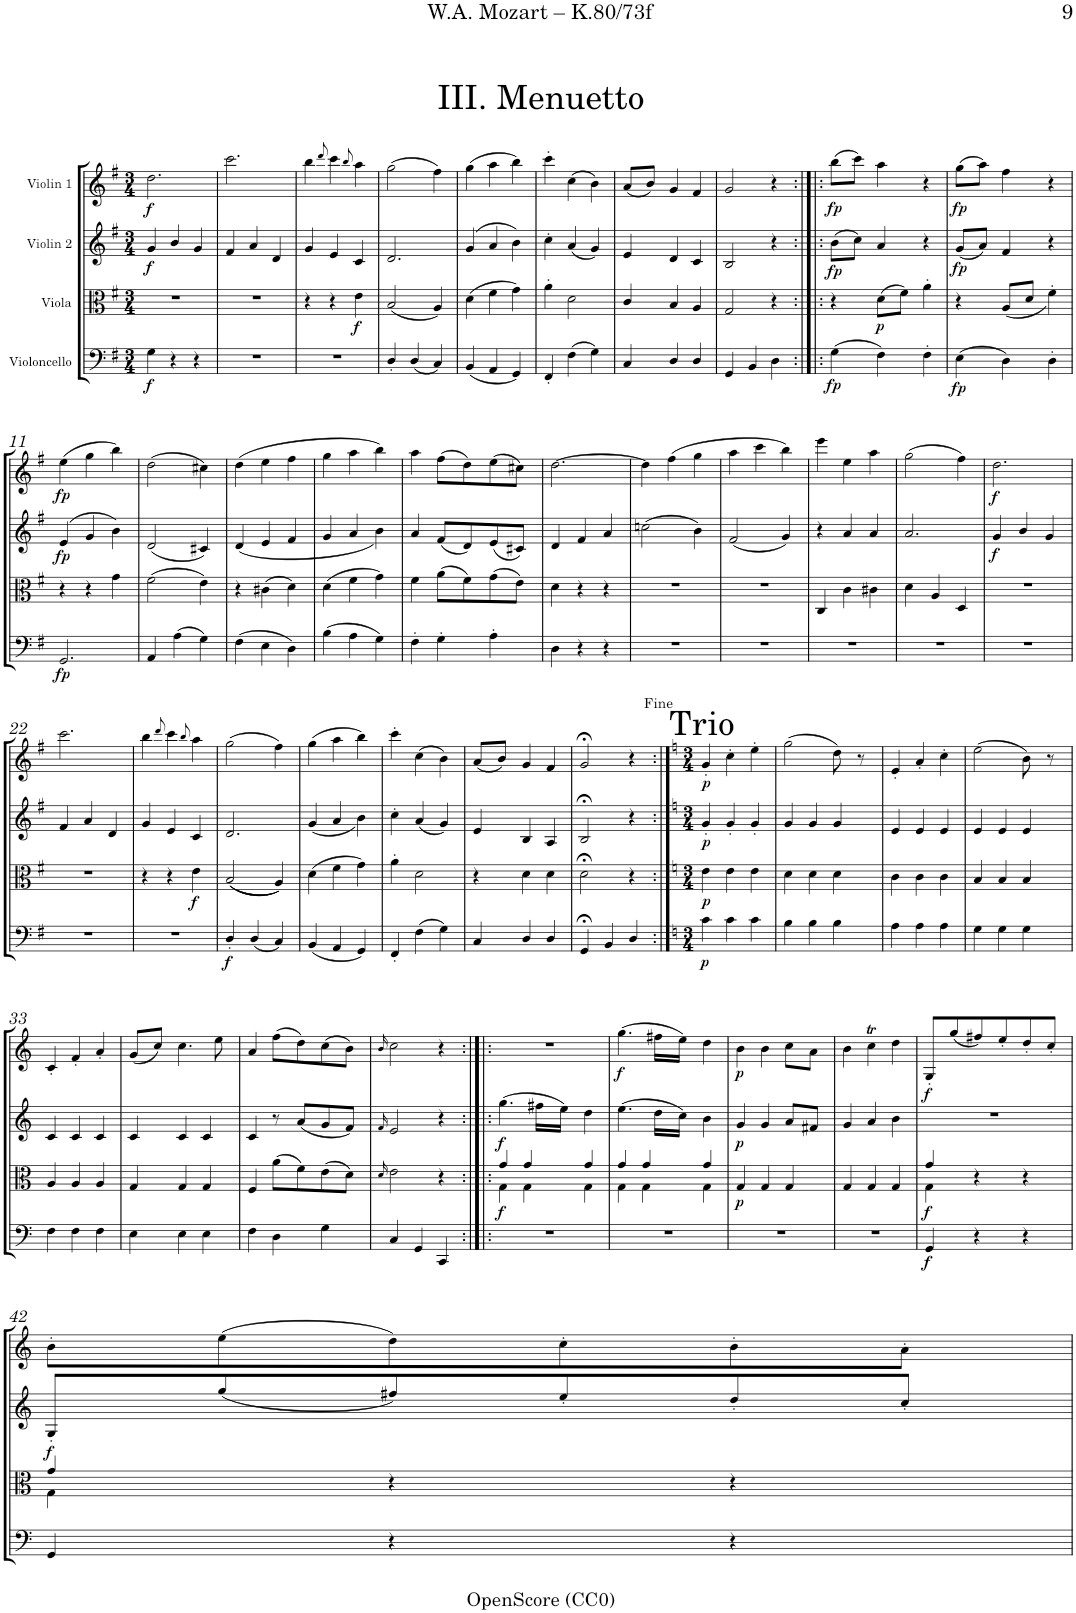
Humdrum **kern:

**kern	**dynam	**kern	**dynam	**kern	**dynam	**kern	**dynam
*part4	*part4	*part3	*part3	*part2	*part2	*part1	*part1
*staff4	*staff4	*staff3	*staff3	*staff2	*staff2	*staff1	*staff1
*I"Violoncello	*	*I"Viola	*	*I"Violin 2	*	*I"Violin 1	*
*I'Vc	*	*I'Vla	*	*I'Vln	*	*I'Vln	*
!!LO:PB:g=z
*clefF4	*	*clefC3	*	*clefG2	*	*clefG2	*
*k[f#]	*	*k[f#]	*	*k[f#]	*	*k[f#]	*
*M3/4	*	*M3/4	*	*M3/4	*	*M3/4	*
=1	=1	=1	=1	=1	=1	=1	=1
!	!	!	!	!	!	!LO:TX:a:t=III. Menuetto	!
!	!LO:DY:b	!	!	!	!LO:DY:b	!	!LO:DY:b
4G\	f	2.r	.	4g/	f	2.dd\	f
4r	.	.	.	4b/	.	.	.
4r	.	.	.	4g/	.	.	.
=2	=2	=2	=2	=2	=2	=2	=2
2.r	.	2.r	.	4f#/	.	2.ccc\	.
.	.	.	.	4a/	.	.	.
.	.	.	.	4d/	.	.	.
=3	=3	=3	=3	=3	=3	=3	=3
2.r	.	4r	.	4g/	.	4bb\	.
.	.	.	.	.	.	8qddd/	.
.	.	4r	.	4e/	.	4ccc\	.
.	.	.	.	.	.	8qbb/	.
!	!	!	!LO:DY:b	!	!	!	!
.	.	4e\	f	4c/	.	4aa\	.
=4	=4	=4	=4	=4	=4	=4	=4
4D'/	.	(<2B/	.	2.d/	.	(>2gg\	.
(<4D/	.	.	.	.	.	.	.
4C/)	.	4A/)	.	.	.	4ff#\)	.
=5	=5	=5	=5	=5	=5	=5	=5
(<4BB/	.	(>4d\	.	(4g/	.	(>4gg\	.
4AA/	.	4f#\	.	4a/	.	4aa\	.
4GG/)	.	4g\)	.	4b\)	.	4bb\)	.
=6	=6	=6	=6	=6	=6	=6	=6
4FF#'/	.	4a'\	.	4cc'\	.	4ccc'\	.
(>4F#\	.	2d\	.	(4a/	.	(>4cc\	.
4G\)	.	.	.	4g/)	.	4b\)	.
=7	=7	=7	=7	=7	=7	=7	=7
4C/	.	4c/	.	4e/	.	(<8a/L	.
.	.	.	.	.	.	8b/J)	.
4D/	.	4B/	.	4d/	.	4g/	.
4D/	.	4A/	.	4c/	.	4f#/	.
=8	=8	=8	=8	=8	=8	=8	=8
4GG/	.	2G/	.	2B/	.	2g/	.
4BB/	.	.	.	.	.	.	.
4D\	.	4r	.	4r	.	4r	.
=9:|!|:	=9:|!|:	=9:|!|:	=9:|!|:	=9:|!|:	=9:|!|:	=9:|!|:	=9:|!|:
!	!LO:DY:b	!	!	!	!LO:DY:b	!	!LO:DY:b
(>4G\	fp	4r	.	(8b\L	fp	(8bb\L	fp
.	.	.	.	8cc\J)	.	8ccc\J)	.
!	!	!	!LO:DY:b	!	!	!	!
4F#\)	.	(8d\L	p	4a/	.	4aa\	.
.	.	8f#\J)	.	.	.	.	.
4F#'\	.	4a'\	.	4r	.	4r	.
=10	=10	=10	=10	=10	=10	=10	=10
!	!LO:DY:b	!	!	!	!LO:DY:b	!	!LO:DY:b
(>4E\	fp	4r	.	(8g/L	fp	(8gg\L	fp
.	.	.	.	8a/J)	.	8aa\J)	.
4D\)	.	(<8A/L	.	4f#/	.	4ff#\	.
.	.	8d/J	.	.	.	.	.
4D'\	.	4f#'\)	.	4r	.	4r	.
!!LO:LB:g=z
=11	=11	=11	=11	=11	=11	=11	=11
!	!LO:DY:b	!	!	!	!LO:DY:b	!	!LO:DY:b
2.GG/	fp	4r	.	(4e/	fp	(4ee\	fp
.	.	4r	.	4g/	.	4gg\	.
.	.	4g\	.	4b\)	.	4bb\)	.
=12	=12	=12	=12	=12	=12	=12	=12
4AA/	.	(>2f#\	.	(2d/	.	(2dd\	.
(>4A\	.	.	.	.	.	.	.
4G\)	.	4e\)	.	4c#X/)	.	4cc#X\)	.
=13	=13	=13	=13	=13	=13	=13	=13
(>4F#\	.	4r	.	(<4d/	.	(4dd\	.
4E\	.	(>4c#X\	.	4e/	.	4ee\	.
4D\)	.	4d\)	.	4f#/	.	4ff#\	.
=14	=14	=14	=14	=14	=14	=14	=14
(>4B\	.	(>4d\	.	4g/	.	4gg\	.
4A\	.	4f#\	.	4a/	.	4aa\	.
4G\)	.	4g\)	.	4b\)	.	4bb\)	.
=15	=15	=15	=15	=15	=15	=15	=15
4F#'\	.	4f#\	.	4a/	.	4aa\	.
4G'\	.	(>8a\L	.	(8f#/L	.	(8ff#\L	.
.	.	8f#\)	.	8d/)	.	8dd\)	.
4A'\	.	(>8g\	.	(8e/	.	(8ee\	.
.	.	8e\J)	.	8c#X/J)	.	8cc#X\J)	.
=16	=16	=16	=16	=16	=16	=16	=16
4D\	.	4d\	.	4d/	.	[>2.dd\	.
4r	.	4r	.	4f#/	.	.	.
4r	.	4r	.	4a/	.	.	.
=17	=17	=17	=17	=17	=17	=17	=17
2.r	.	2.r	.	(2ccn\	.	4dd\]	.
.	.	.	.	.	.	(4ff#\	.
.	.	.	.	4b\)	.	4gg\	.
=18	=18	=18	=18	=18	=18	=18	=18
2.r	.	2.r	.	(2f#/	.	4aa\	.
.	.	.	.	.	.	4ccc\	.
.	.	.	.	4g/)	.	4bb\)	.
=19	=19	=19	=19	=19	=19	=19	=19
2.r	.	4C/	.	4r	.	4eee\	.
.	.	4c\	.	4a/	.	4ee\	.
.	.	4c#X\	.	4a/	.	4aa\	.
=20	=20	=20	=20	=20	=20	=20	=20
2.r	.	4d\	.	2.a/	.	(>2gg\	.
.	.	4A/	.	.	.	.	.
.	.	4D/	.	.	.	4ff#\)	.
=21	=21	=21	=21	=21	=21	=21	=21
!	!	!	!	!	!LO:DY:b	!	!LO:DY:b
2.r	.	2.r	.	4g/	f	2.dd\	f
.	.	.	.	4b/	.	.	.
.	.	.	.	4g/	.	.	.
!!LO:LB:g=z
=22	=22	=22	=22	=22	=22	=22	=22
2.r	.	2.r	.	4f#/	.	2.ccc\	.
.	.	.	.	4a/	.	.	.
.	.	.	.	4d/	.	.	.
=23	=23	=23	=23	=23	=23	=23	=23
2.r	.	4r	.	4g/	.	4bb\	.
.	.	.	.	.	.	8qddd/	.
.	.	4r	.	4e/	.	4ccc\	.
.	.	.	.	.	.	8qbb/	.
!	!	!	!LO:DY:b	!	!	!	!
.	.	4e\	f	4c/	.	4aa\	.
=24	=24	=24	=24	=24	=24	=24	=24
!	!LO:DY:b	!	!	!	!	!	!
4D'/	f	(<(<2B/	.	2.d/	.	(>2gg\	.
(<4D/	.	.	.	.	.	.	.
4C/)	.	4A/))	.	.	.	4ff#\)	.
=25	=25	=25	=25	=25	=25	=25	=25
(<4BB/	.	(>4d\	.	(<4g/	.	(>4gg\	.
4AA/	.	4f#\	.	4a/	.	4aa\	.
4GG/)	.	4g\)	.	4b\)	.	4bb\)	.
=26	=26	=26	=26	=26	=26	=26	=26
4FF#'/	.	4a'\	.	4cc'\	.	4ccc'\	.
(>4F#\	.	2d\	.	(4a/	.	(>4cc\	.
4G\)	.	.	.	4g/)	.	4b\)	.
=27	=27	=27	=27	=27	=27	=27	=27
4C/	.	4r	.	4e/	.	(<8a/L	.
.	.	.	.	.	.	8b/J)	.
4D/	.	4d\	.	4B/	.	4g/	.
4D/	.	4d\	.	4A/	.	4f#/	.
=28	=28	=28	=28	=28	=28	=28	=28
4GG;</	.	2d;<\	.	2B;</	.	2g;</	.
4BB/	.	.	.	.	.	.	.
4D/	.	4r	.	4r	.	4r	.
=29:|!|:	=29:|!|:	=29:|!|:	=29:|!|:	=29:|!|:	=29:|!|:	=29:|!|:	=29:|!|:
*k[]	*	*k[]	*	*k[]	*	*k[]	*
*M3/4	*	*M3/4	*	*M3/4	*	*M3/4	*
!	!	!	!	!	!	!LO:TX:a:t=Trio	!
!	!LO:DY:b	!	!LO:DY:b	!	!LO:DY:b	!	!LO:DY:b
4c'\	p	4e'\	p	4g'/	p	4g'/	p
4c'\	.	4e'\	.	4g'/	.	4cc'\	.
4c'\	.	4e'\	.	4g'/	.	4ee'\	.
=30	=30	=30	=30	=30	=30	=30	=30
4B'\	.	4d'\	.	4g'/	.	(>2gg\	.
4B'\	.	4d'\	.	4g'/	.	.	.
4B'\	.	4d'\	.	4g'/	.	8dd\)	.
.	.	.	.	.	.	8r	.
=31	=31	=31	=31	=31	=31	=31	=31
4A'\	.	4c'\	.	4e'/	.	4e'/	.
4A'\	.	4c'\	.	4e'/	.	4a'/	.
4A'\	.	4c'\	.	4e'/	.	4cc'\	.
=32	=32	=32	=32	=32	=32	=32	=32
4G'\	.	4B'/	.	4e'/	.	(>2ee\	.
4G'\	.	4B'/	.	4e'/	.	.	.
4G'\	.	4B'/	.	4e'/	.	8b\)	.
.	.	.	.	.	.	8r	.
!!LO:LB:g=z
=33	=33	=33	=33	=33	=33	=33	=33
4F'\	.	4A'/	.	4c'/	.	4c'/	.
4F'\	.	4A'/	.	4c'/	.	4f'/	.
4F'\	.	4A'/	.	4c'/	.	4a'/	.
=34	=34	=34	=34	=34	=34	=34	=34
4E'\	.	4G'/	.	4c'/	.	(<8g/L	.
.	.	.	.	.	.	8cc/J)	.
4E'\	.	4G'/	.	4c'/	.	4.cc\	.
4E'\	.	4G'/	.	4c'/	.	.	.
.	.	.	.	.	.	8ee\	.
=35	=35	=35	=35	=35	=35	=35	=35
4F\	.	4F/	.	4c/	.	4a/	.
4D\	.	(>8a\L	.	8r	.	(>8ff\L	.
.	.	8f\)	.	(8a/L	.	8dd\)	.
4G\	.	(>8e\	.	8g/	.	(>8cc\	.
.	.	8d\J)	.	8f/J)	.	8b\J)	.
=36	=36	=36	=36	=36	=36	=36	=36
.	.	16qd/	.	16qf/	.	16qb/	.
4C/	.	2e\	.	2e/	.	2cc\	.
4GG/	.	.	.	.	.	.	.
4CC/	.	4r	.	4r	.	4r	.
=37:|!|:	=37:|!|:	=37:|!|:	=37:|!|:	=37:|!|:	=37:|!|:	=37:|!|:	=37:|!|:
*	*	*^	*	*	*	*	*
!	!	!	!	!LO:DY:b	!	!LO:DY:b	!	!
2.r	.	4g/	4G\	f	(4.gg\	f	2.r	.
.	.	4g/	4G\	.	.	.	.	.
.	.	.	.	.	16ff#X\LL	.	.	.
.	.	.	.	.	16ee\JJ)	.	.	.
.	.	4g/	4G\	.	4dd\	.	.	.
=38	=38	=38	=38	=38	=38	=38	=38	=38
!	!	!	!	!	!	!	!	!LO:DY:b
2.r	.	4g/	4G\	.	(4.ee\	.	(>4.gg\	f
.	.	4g/	4G\	.	.	.	.	.
.	.	.	.	.	16dd\LL	.	16ff#X\LL	.
.	.	.	.	.	16cc\JJ)	.	16ee\JJ)	.
.	.	4g/	4G\	.	4b\	.	4dd\	.
=39	=39	=39	=39	=39	=39	=39	=39	=39
!	!	!	!	!LO:DY:b	!	!LO:DY:b	!	!LO:DY:b
*	*	*v	*v	*	*	*	*	*
2.r	.	4G/	p	4g/	p	4b\	p
.	.	4G/	.	4g/	.	4b\	.
.	.	4G/	.	8a/L	.	8cc\L	.
.	.	.	.	8f#X/J	.	8a\J	.
=40	=40	=40	=40	=40	=40	=40	=40
2.r	.	4G/	.	4g/	.	4b\	.
.	.	4G/	.	4a/	.	4ccT\	.
.	.	4G/	.	4b\	.	4dd\	.
=41	=41	=41	=41	=41	=41	=41	=41
*	*	*^	*	*	*	*	*
!	!LO:DY:b	!	!	!LO:DY:b	!	!	!	!LO:DY:b
4GG/	f	4g/	4G\	f	2.r	.	8G'/L	f
.	.	.	.	.	.	.	(<8gg/	.
4r	.	4r	4ryy	.	.	.	8ff#X/)	.
.	.	.	.	.	.	.	8ee'/	.
4r	.	4r	4ryy	.	.	.	8dd'/	.
.	.	.	.	.	.	.	8cc'/J	.
!!LO:LB:g=z
=42	=42	=42	=42	=42	=42	=42	=42	=42
!	!	!	!	!	!	!LO:DY:b	!	!
4GG/	.	4g/	4G\	.	8G'/L	f	8b'\L	.
.	.	.	.	.	(8gg/	.	(>8ee\	.
4r	.	4r	4ryy	.	8ff#X/)	.	8dd\)	.
.	.	.	.	.	8ee'/	.	8cc'\	.
4r	.	4r	4ryy	.	8dd'/	.	8b'\	.
.	.	.	.	.	8cc'/J	.	8a'\J	.
*	*	*v	*v	*	*	*	*	*
=	=	=	=	=	=	=	=
*-	*-	*-	*-	*-	*-	*-	*-
